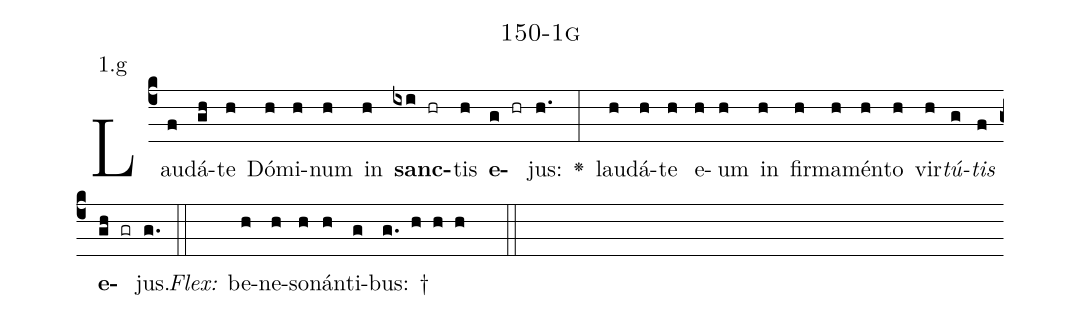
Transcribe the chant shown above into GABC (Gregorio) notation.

name: 150-1g;
annotation: 1.g;
%%
(c4)Lau(f)dá(gh)te(h) Dó(h)mi(h)num(h) in(h) <b>sanc</b>(ixi hr)tis(h) <b>e</b>(g hr)jus:(h.) <v>\greheightstar</v>(:) lau(h)dá(h)te(h) e(h)um(h) in(h) fir(h)ma(h)mén(h)to(h) vir(h)<i>tú</i>(g)<i>tis</i>(f) <b>e</b>(gh gr)jus.(g.) (::)
<i>Flex:</i>()  be(h)ne(h)so(h)nán(h)ti(g)bus: †(g. h h h  ::)

%E(h) u(h) o(g) u(f) a(gh) e.(g.) (::)
